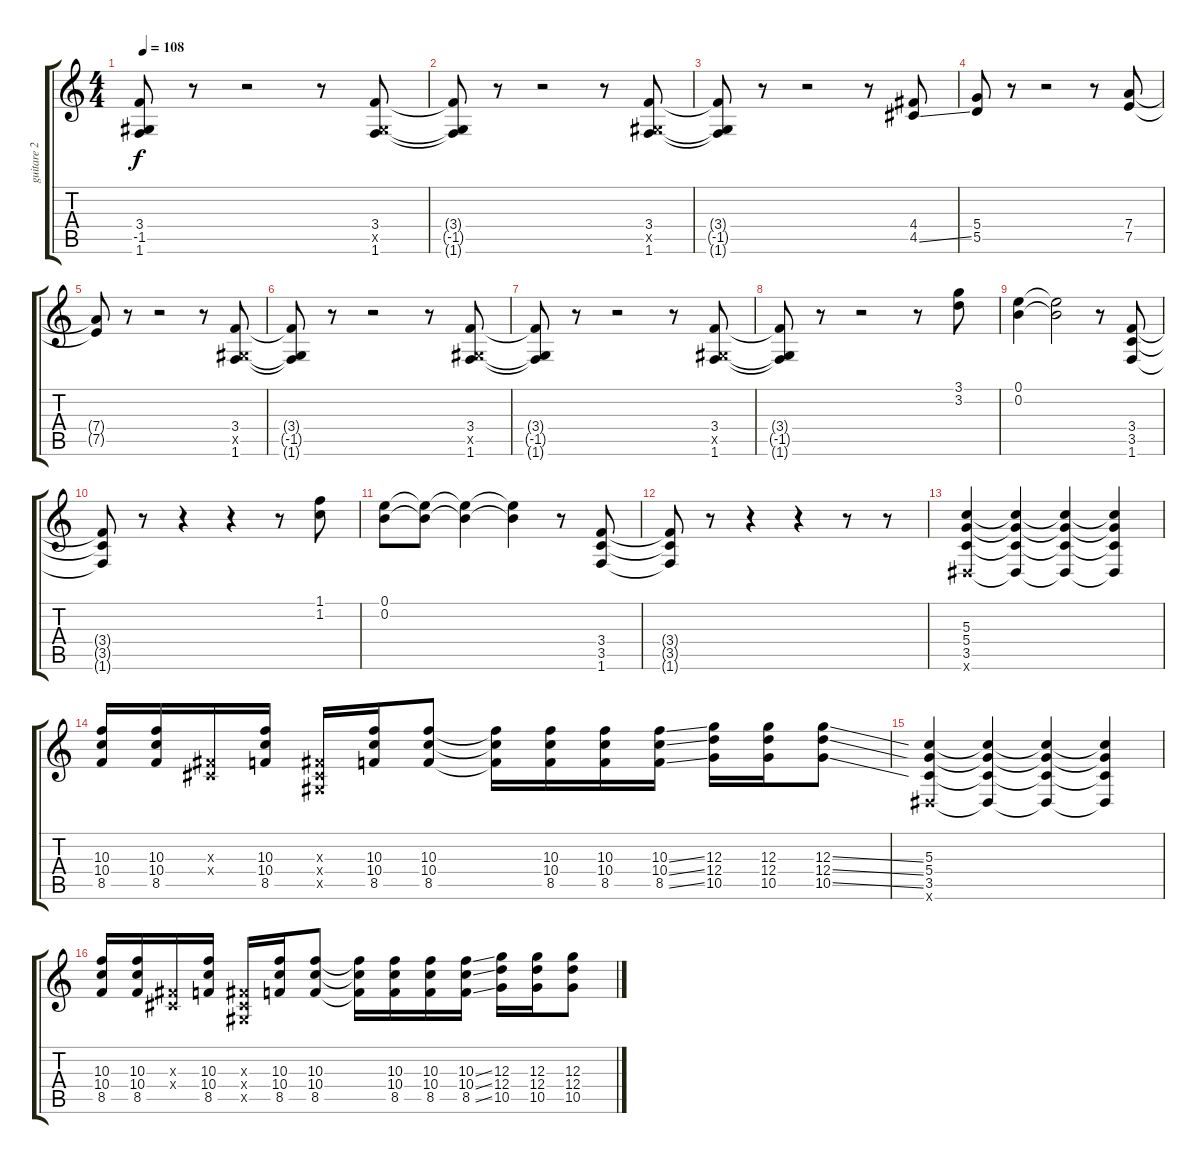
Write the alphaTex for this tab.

\track ("guitare 2" "guitare 2") {instrument distortionguitar}
\staff {score tabs}
\tuning (E4 B3 G3 D3 A2 E2) {hide}
\ts (4 4)
\tempo 108
\clef g2
\ks c
(3.4{t} -1.5{t} 1.6{t}).8{dy f} r.8 r.2 r.8 (3.4 -1.5{x} 1.6).8 |
(3.4{t} -1.5{t} 1.6{t}).8 r.8 r.2 r.8 (3.4 -1.5{x} 1.6).8 |
(3.4{t} -1.5{t} 1.6{t}).8 r.8 r.2 r.8 (4.4 4.5{ss}).8 |
(5.4 5.5).8 r.8 r.2 r.8 (7.4 7.5).8 |
(7.4{t} 7.5{t}).8 r.8 r.2 r.8 (3.4 -1.5{x} 1.6).8 |
(3.4{t} -1.5{t} 1.6{t}).8 r.8 r.2 r.8 (3.4 -1.5{x} 1.6).8 |
(3.4{t} -1.5{t} 1.6{t}).8 r.8 r.2 r.8 (3.4 -1.5{x} 1.6).8 |
(3.4{t} -1.5{t} 1.6{t}).8 r.8 r.2 r.8 (3.1 3.2).8 |
(0.1 0.2).4 (0.1{t} 0.2{t}).2 r.8 (3.4 3.5 1.6).8 |
(3.4{t} 3.5{t} 1.6{t}).8 r.8 r.4 r.4 r.8 (1.1 1.2).8 |
(0.1 0.2).8 (0.1{t} 0.2{t}).8 (0.1{t} 0.2{t}).4 (0.1{t} 0.2{t}).4 r.8 (3.4 3.5 1.6).8 |
(3.4{t} 3.5{t} 1.6{t}).8 r.8 r.4 r.4 r.8 r.8 |
(5.3 5.4 3.5 -1.6{x}).4 (5.3{t} 5.4{t} 3.5{t} -1.6{t}).4 (5.3{t} 5.4{t} 3.5{t} -1.6{t}).4 (5.3{t} 5.4{t} 3.5{t} -1.6{t}).4 |
(10.3 10.4 8.5).16 (10.3 10.4 8.5).16 (-1.3{x} -1.4{x}).16 (10.3 10.4 8.5).16 (-1.3{x} -1.4{x} -1.5{x}).16 (10.3 10.4 8.5).16 (10.3 10.4 8.5).8 (10.3{t} 10.4{t} 8.5{t}).16 (10.3 10.4 8.5).16 (10.3 10.4 8.5).16 (10.3{ss} 10.4{ss} 8.5{ss}).16 (12.3 12.4 10.5).16 (12.3 12.4 10.5).16 (12.3{ss} 12.4{ss} 10.5{ss}).8 |
(5.3 5.4 3.5 -1.6{x}).4 (5.3{t} 5.4{t} 3.5{t} -1.6{t}).4 (5.3{t} 5.4{t} 3.5{t} -1.6{t}).4 (5.3{t} 5.4{t} 3.5{t} -1.6{t}).4 |
(10.3 10.4 8.5).16 (10.3 10.4 8.5).16 (-1.3{x} -1.4{x}).16 (10.3 10.4 8.5).16 (-1.3{x} -1.4{x} -1.5{x}).16 (10.3 10.4 8.5).16 (10.3 10.4 8.5).8 (10.3{t} 10.4{t} 8.5{t}).16 (10.3 10.4 8.5).16 (10.3 10.4 8.5).16 (10.3{ss} 10.4{ss} 8.5{ss}).16 (12.3 12.4 10.5).16 (12.3 12.4 10.5).16 (12.3{ss} 12.4{ss} 10.5{ss}).8
